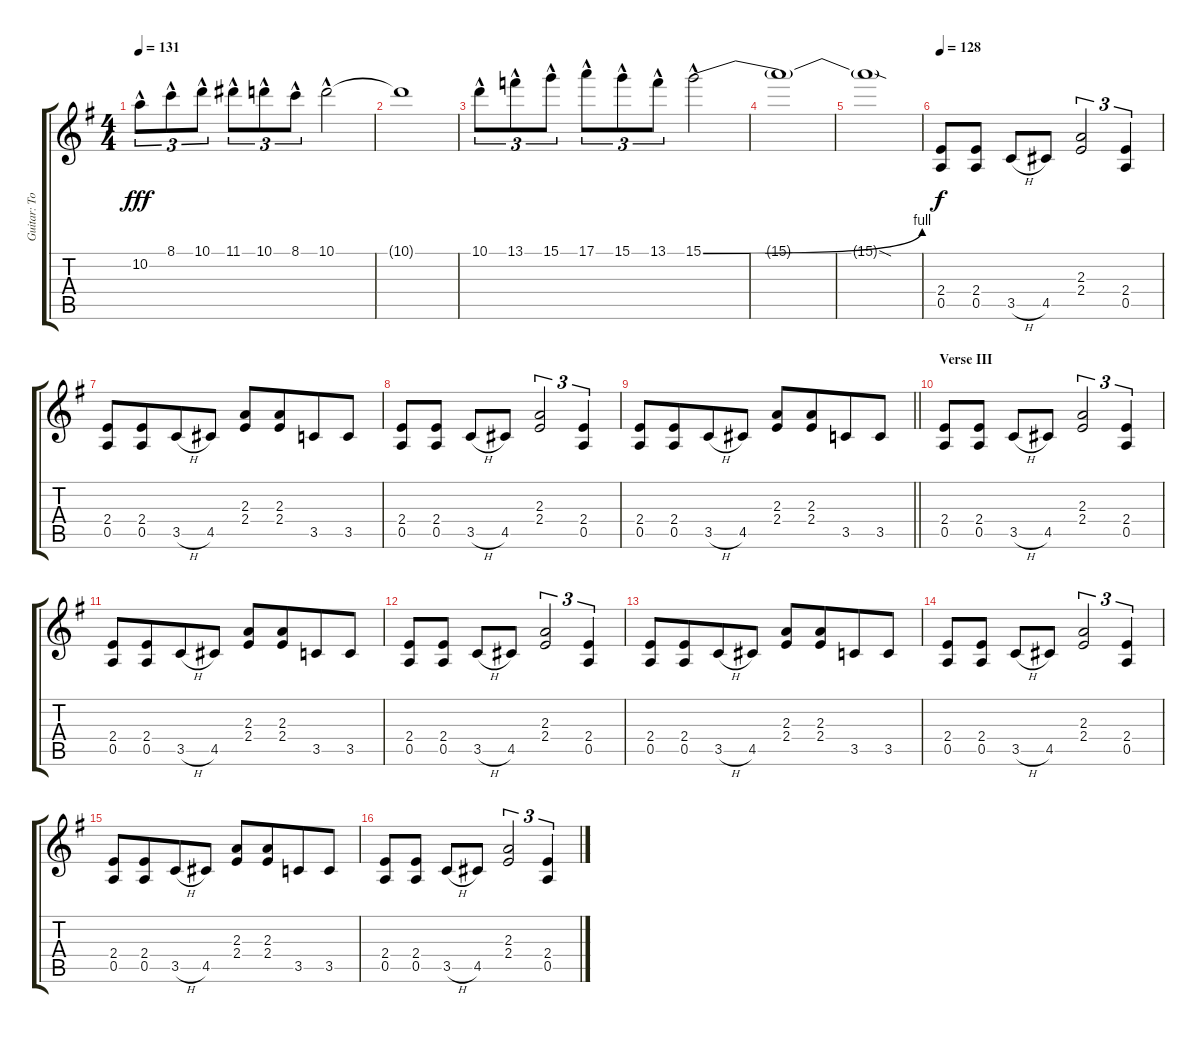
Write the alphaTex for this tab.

\track ("Guitar: Tony" "Guitar: To") {instrument overdrivenguitar}
\staff {score tabs}
\tuning (E4 B3 G3 D3 A2 E2) {hide}
\ts (4 4)
\tempo 131
\clef g2
\ks g
10.2{hac}.8{tu (3 2) dy fff} 8.1{hac}.8{tu (3 2)} 10.1{hac}.8{tu (3 2)} 11.1{hac}.8{tu (3 2)} 10.1{hac}.8{tu (3 2)} 8.1{hac}.8{tu (3 2)} 10.1{hac}.2 |
10.1{t}.1 |
10.1{hac}.8{tu (3 2)} 13.1{hac}.8{tu (3 2)} 15.1{hac}.8{tu (3 2)} 17.1{hac}.8{tu (3 2)} 15.1{hac}.8{tu (3 2)} 13.1{hac}.8{tu (3 2)} 15.1{be (bend 0 0 60 4) hac}.2 |
15.1{t}.1 |
15.1{sod t}.1 |
\tempo 128
(2.4 0.5).8{dy f} (2.4 0.5).8 3.5{h}.8 4.5.8 (2.3 2.4).2{tu (3 2)} (2.4 0.5).4{tu (3 2)} |
(2.4 0.5).8 (2.4 0.5).8{beam merge} 3.5{h}.8{beam merge} 4.5.8 (2.3 2.4).8 (2.3 2.4).8{beam merge} 3.5.8{beam merge} 3.5.8 |
(2.4 0.5).8 (2.4 0.5).8 3.5{h}.8 4.5.8 (2.3 2.4).2{tu (3 2)} (2.4 0.5).4{tu (3 2)} |
\barLineRight lightlight
(2.4 0.5).8 (2.4 0.5).8{beam merge} 3.5{h}.8{beam merge} 4.5.8 (2.3 2.4).8 (2.3 2.4).8{beam merge} 3.5.8{beam merge} 3.5.8 |
\section ("" "Verse III")
(2.4 0.5).8 (2.4 0.5).8 3.5{h}.8 4.5.8 (2.3 2.4).2{tu (3 2)} (2.4 0.5).4{tu (3 2)} |
(2.4 0.5).8 (2.4 0.5).8{beam merge} 3.5{h}.8{beam merge} 4.5.8 (2.3 2.4).8 (2.3 2.4).8{beam merge} 3.5.8{beam merge} 3.5.8 |
(2.4 0.5).8 (2.4 0.5).8 3.5{h}.8 4.5.8 (2.3 2.4).2{tu (3 2)} (2.4 0.5).4{tu (3 2)} |
(2.4 0.5).8 (2.4 0.5).8{beam merge} 3.5{h}.8{beam merge} 4.5.8 (2.3 2.4).8 (2.3 2.4).8{beam merge} 3.5.8{beam merge} 3.5.8 |
(2.4 0.5).8 (2.4 0.5).8 3.5{h}.8 4.5.8 (2.3 2.4).2{tu (3 2)} (2.4 0.5).4{tu (3 2)} |
(2.4 0.5).8 (2.4 0.5).8{beam merge} 3.5{h}.8{beam merge} 4.5.8 (2.3 2.4).8 (2.3 2.4).8{beam merge} 3.5.8{beam merge} 3.5.8 |
(2.4 0.5).8 (2.4 0.5).8 3.5{h}.8 4.5.8 (2.3 2.4).2{tu (3 2)} (2.4 0.5).4{tu (3 2)}
